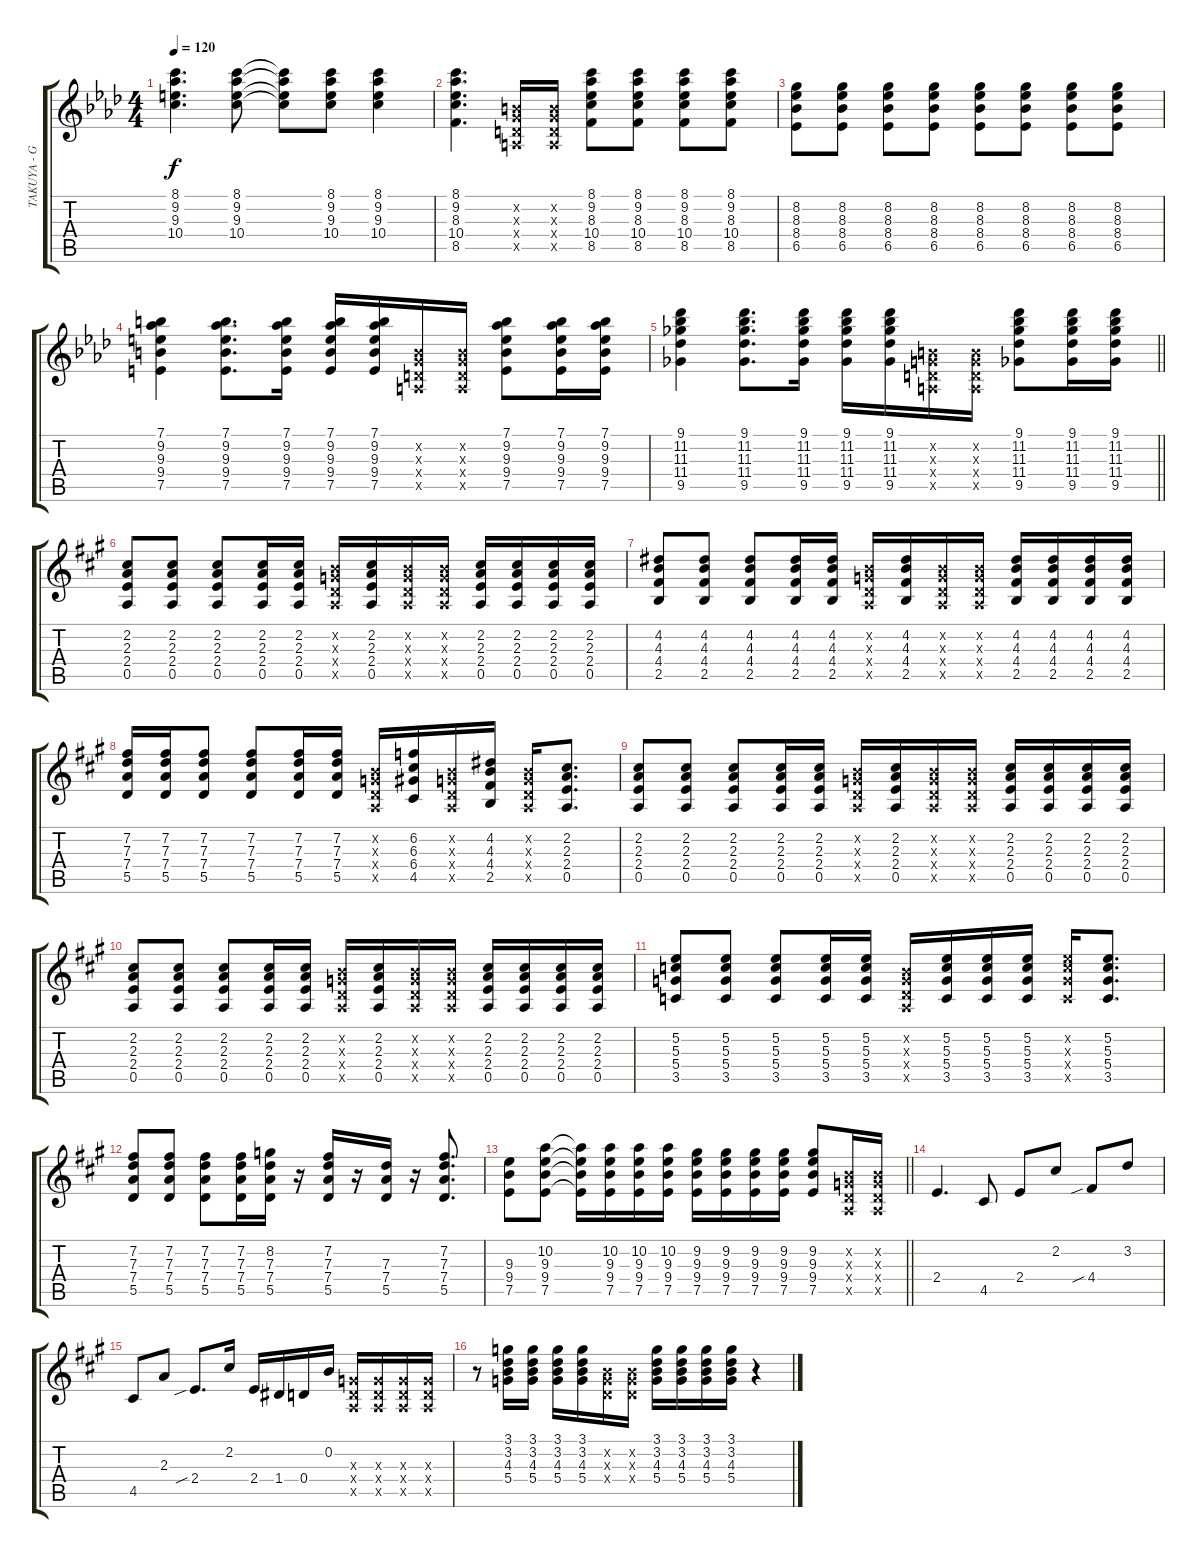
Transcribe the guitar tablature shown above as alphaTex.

\track ("TAKUYA - Guitar 2" "TAKUYA - G") {instrument overdrivenguitar}
\staff {score tabs}
\tuning (E4 B3 G3 D3 A2 E2) {hide}
\ts (4 4)
\tempo 120
\clef g2
\ks ab
(8.1 9.2 9.3 10.4).4{d dy f} (8.1 9.2 9.3 10.4).8 (8.1{t} 9.2{t} 9.3{t} 10.4{t}).8 (8.1 9.2 9.3 10.4).8 (8.1 9.2 9.3 10.4).4 |
(8.1 9.2 8.3 10.4 8.5).4{d} (0.2{x} 0.3{x} 0.4{x} 0.5{x}).16 (0.2{x} 0.3{x} 0.4{x} 0.5{x}).16 (8.1 9.2 8.3 10.4 8.5).8 (8.1 9.2 8.3 10.4 8.5).8 (8.1 9.2 8.3 10.4 8.5).8 (8.1 9.2 8.3 10.4 8.5).8 |
(8.2 8.3 8.4 6.5).8 (8.2 8.3 8.4 6.5).8 (8.2 8.3 8.4 6.5).8 (8.2 8.3 8.4 6.5).8 (8.2 8.3 8.4 6.5).8 (8.2 8.3 8.4 6.5).8 (8.2 8.3 8.4 6.5).8 (8.2 8.3 8.4 6.5).8 |
(7.1 9.2 9.3 9.4 7.5).4 (7.1 9.2 9.3 9.4 7.5).8{d} (7.1 9.2 9.3 9.4 7.5).16 (7.1 9.2 9.3 9.4 7.5).16 (7.1 9.2 9.3 9.4 7.5).16 (0.2{x} 0.3{x} 0.4{x} 0.5{x}).16 (0.2{x} 0.3{x} 0.4{x} 0.5{x}).16 (7.1 9.2 9.3 9.4 7.5).8 (7.1 9.2 9.3 9.4 7.5).16 (7.1 9.2 9.3 9.4 7.5).16 |
\barLineRight lightlight
(9.1 11.2 11.3 11.4 9.5).4 (9.1 11.2 11.3 11.4 9.5).8{d} (9.1 11.2 11.3 11.4 9.5).16 (9.1 11.2 11.3 11.4 9.5).16 (9.1 11.2 11.3 11.4 9.5).16 (0.2{x} 0.3{x} 0.4{x} 0.5{x}).16 (0.2{x} 0.3{x} 0.4{x} 0.5{x}).16 (9.1 11.2 11.3 11.4 9.5).8 (9.1 11.2 11.3 11.4 9.5).16 (9.1 11.2 11.3 11.4 9.5).16 |
\ks a
(2.2 2.3 2.4 0.5).8 (2.2 2.3 2.4 0.5).8 (2.2 2.3 2.4 0.5).8 (2.2 2.3 2.4 0.5).16 (2.2 2.3 2.4 0.5).16 (0.2{x} 0.3{x} 0.4{x} 0.5{x}).16 (2.2 2.3 2.4 0.5).16 (0.2{x} 0.3{x} 0.4{x} 0.5{x}).16 (0.2{x} 0.3{x} 0.4{x} 0.5{x}).16 (2.2 2.3 2.4 0.5).16 (2.2 2.3 2.4 0.5).16 (2.2 2.3 2.4 0.5).16 (2.2 2.3 2.4 0.5).16 |
(4.2 4.3 4.4 2.5).8 (4.2 4.3 4.4 2.5).8 (4.2 4.3 4.4 2.5).8 (4.2 4.3 4.4 2.5).16 (4.2 4.3 4.4 2.5).16 (0.2{x} 0.3{x} 0.4{x} 0.5{x}).16 (4.2 4.3 4.4 2.5).16 (0.2{x} 0.3{x} 0.4{x} 0.5{x}).16 (0.2{x} 0.3{x} 0.4{x} 0.5{x}).16 (4.2 4.3 4.4 2.5).16 (4.2 4.3 4.4 2.5).16 (4.2 4.3 4.4 2.5).16 (4.2 4.3 4.4 2.5).16 |
(7.2 7.3 7.4 5.5).16 (7.2 7.3 7.4 5.5).16 (7.2 7.3 7.4 5.5).8 (7.2 7.3 7.4 5.5).8 (7.2 7.3 7.4 5.5).16 (7.2 7.3 7.4 5.5).16 (0.2{x} 0.3{x} 0.4{x} 0.5{x}).16 (6.2 6.3 6.4 4.5).16 (0.2{x} 0.3{x} 0.4{x} 0.5{x}).16 (4.2 4.3 4.4 2.5).16 (0.2{x} 0.3{x} 0.4{x} 0.5{x}).16 (2.2 2.3 2.4 0.5).8{d} |
(2.2 2.3 2.4 0.5).8 (2.2 2.3 2.4 0.5).8 (2.2 2.3 2.4 0.5).8 (2.2 2.3 2.4 0.5).16 (2.2 2.3 2.4 0.5).16 (0.2{x} 0.3{x} 0.4{x} 0.5{x}).16 (2.2 2.3 2.4 0.5).16 (0.2{x} 0.3{x} 0.4{x} 0.5{x}).16 (0.2{x} 0.3{x} 0.4{x} 0.5{x}).16 (2.2 2.3 2.4 0.5).16 (2.2 2.3 2.4 0.5).16 (2.2 2.3 2.4 0.5).16 (2.2 2.3 2.4 0.5).16 |
(2.2 2.3 2.4 0.5).8 (2.2 2.3 2.4 0.5).8 (2.2 2.3 2.4 0.5).8 (2.2 2.3 2.4 0.5).16 (2.2 2.3 2.4 0.5).16 (0.2{x} 0.3{x} 0.4{x} 0.5{x}).16 (2.2 2.3 2.4 0.5).16 (0.2{x} 0.3{x} 0.4{x} 0.5{x}).16 (0.2{x} 0.3{x} 0.4{x} 0.5{x}).16 (2.2 2.3 2.4 0.5).16 (2.2 2.3 2.4 0.5).16 (2.2 2.3 2.4 0.5).16 (2.2 2.3 2.4 0.5).16 |
(5.2 5.3 5.4 3.5).8 (5.2 5.3 5.4 3.5).8 (5.2 5.3 5.4 3.5).8 (5.2 5.3 5.4 3.5).16 (5.2 5.3 5.4 3.5).16 (0.2{x} 0.3{x} 0.4{x} 0.5{x}).16 (5.2 5.3 5.4 3.5).16 (5.2 5.3 5.4 3.5).16 (5.2 5.3 5.4 3.5).16 (5.2{x} 5.3{x} 5.4{x} 3.5{x}).16 (5.2 5.3 5.4 3.5).8{d} |
(7.2 7.3 7.4 5.5).8 (7.2 7.3 7.4 5.5).8 (7.2 7.3 7.4 5.5).8 (7.2 7.3 7.4 5.5).16 (8.2 7.3 7.4 5.5).16 r.16 (7.2 7.3 7.4 5.5).16 r.16 (7.3 7.4 5.5).16 r.16 (7.2 7.3 7.4 5.5).8{d} |
\barLineRight lightlight
(9.3 9.4 7.5).8 (10.2 9.3 9.4 7.5).8 (10.2{t} 9.3{t} 9.4{t} 7.5{t}).16 (10.2 9.3 9.4 7.5).16 (10.2 9.3 9.4 7.5).16 (10.2 9.3 9.4 7.5).16 (9.2 9.3 9.4 7.5).16 (9.2 9.3 9.4 7.5).16 (9.2 9.3 9.4 7.5).16 (9.2 9.3 9.4 7.5).16 (9.2 9.3 9.4 7.5).8 (0.2{x} 0.3{x} 0.4{x} 0.5{x}).16 (0.2{x} 0.3{x} 0.4{x} 0.5{x}).16 |
2.4.4{d} 4.5.8 2.4.8 2.2.8 4.4{sib}.8 3.2.8 |
4.5.8 2.3.8 2.4{sib}.8{d} 2.2.16 2.4.16 1.4.16 0.4.16 0.2.16 (0.3{x} 0.4{x} 0.5{x}).16 (0.3{x} 0.4{x} 0.5{x}).16 (0.3{x} 0.4{x} 0.5{x}).16 (0.3{x} 0.4{x} 0.5{x}).16 |
r.8 (3.1 3.2 4.3 5.4).16 (3.1 3.2 4.3 5.4).16 (3.1 3.2 4.3 5.4).16 (3.1 3.2 4.3 5.4).16 (0.2{x} 0.3{x} 0.4{x}).16 (0.2{x} 0.3{x} 0.4{x}).16 (3.1 3.2 4.3 5.4).16 (3.1 3.2 4.3 5.4).16 (3.1 3.2 4.3 5.4).16 (3.1 3.2 4.3 5.4).16 r.4
